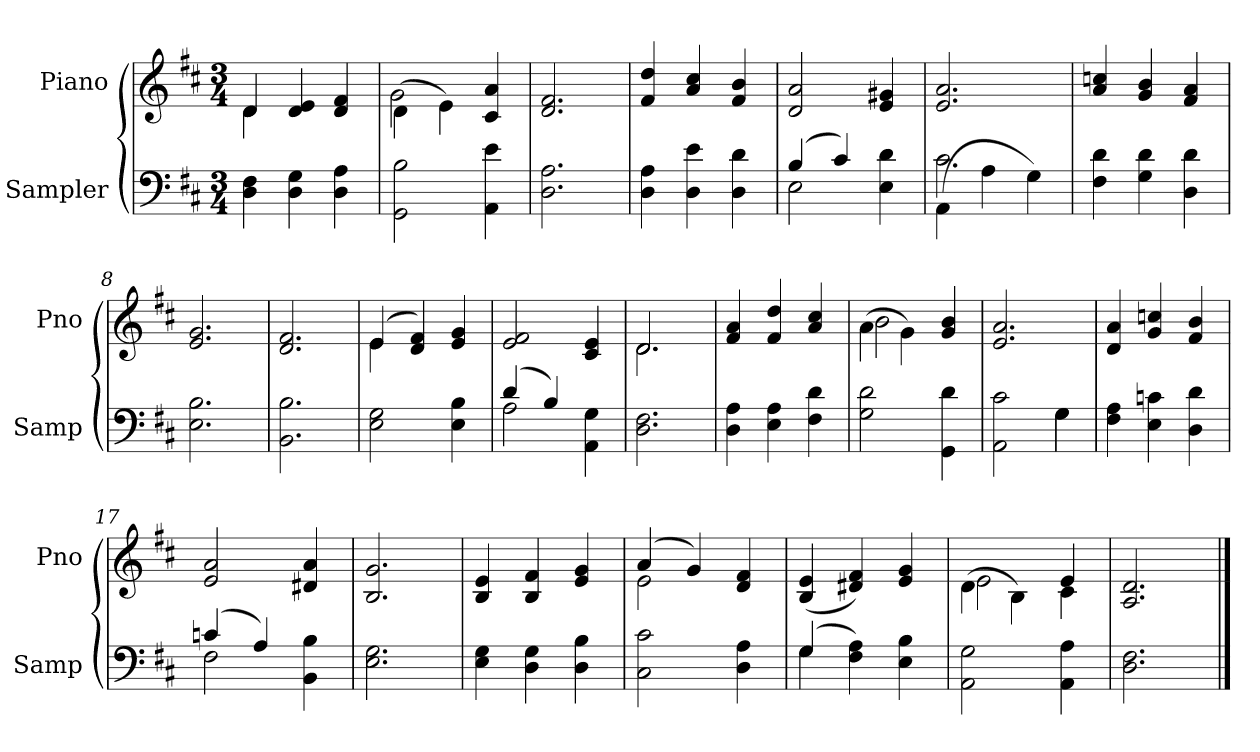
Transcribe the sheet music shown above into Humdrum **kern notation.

**kern	**kern
*part2	*part1
*staff2	*staff1
*I"Sampler	*I"Piano
*I'Samp	*I'Pno
*clefF4	*clefG2
*k[f#c#]	*k[f#c#]
*D:	*D:
*M3/4	*M3/4
=1	=1
*	*^
4D\ 4F#\	4d/	4d
4D\ 4G\	4d/ 4e/	2ryy
4D\ 4A\	4d/ 4f#/	.
=2	=2	=2
2GG\ 2B\	(4d\	2g
.	4e\)	.
4AA\ 4e\	4c#/ 4a/	4ryy
*	*v	*v
=3	=3
2.D\ 2.A\	2.d/ 2.f#/
=4	=4
4D\ 4A\	4f#/ 4dd/
4D\ 4e\	4a/ 4cc#/
4D\ 4d\	4f#/ 4b/
=5	=5
*^	*
(4B/	2E	2d/ 2a/
4c#/)	.	.
4E\ 4d\	4ryy	4e/ 4g#X/
=6	=6	=6
(4AA\	2.c#	2.e/ 2.a/
4A\	.	.
4G\)	.	.
*v	*v	*
=7	=7
4F#\ 4d\	4a/ 4ccn/
4G\ 4d\	4g/ 4b/
4D\ 4d\	4f#/ 4a/
=8	=8
2.E\ 2.B\	2.e/ 2.g/
=9	=9
2.BB\ 2.B\	2.d/ 2.f#/
=10	=10
*	*^
2E\ 2G\	(4e/	4e
.	4d/ 4f#/)	2ryy
4E\ 4B\	4e/ 4g/	.
*	*v	*v
=11	=11
*^	*
(4d/	2A	2e/ 2f#/
4B/)	.	.
4AA\ 4G\	4ryy	4c#/ 4e/
*v	*v	*
=12	=12
*	*^
2.D\ 2.F#\	2.d/	2.d
*	*v	*v
=13	=13
4D\ 4A\	4f#/ 4a/
4E\ 4A\	4f#/ 4dd/
4F#\ 4d\	4a/ 4cc#/
=14	=14
*	*^
2G\ 2d\	(4a\	2b
.	4g\)	.
4GG\ 4d\	4g/ 4b/	4ryy
*	*v	*v
=15	=15
*^	*
2AA\ 2c#\	2ryy	2.e/ 2.a/
4G\	4G	.
*v	*v	*
=16	=16
4F#\ 4A\	4d/ 4a/
4E\ 4cn\	4g/ 4ccn/
4D\ 4d\	4f#/ 4b/
=17	=17
*^	*
(4cn/	2F#	2e/ 2a/
4A/)	.	.
4BB\ 4B\	4ryy	4d#X/ 4a/
*v	*v	*
=18	=18
2.E\ 2.G\	2.B/ 2.g/
=19	=19
4E\ 4G\	4B/ 4e/
4D\ 4G\	4B/ 4f#/
4D\ 4B\	4e/ 4g/
=20	=20
*	*^
2C#\ 2c#\	(4a/	2e
.	4g/)	.
4D\ 4A\	4d/ 4f#/	4ryy
*	*v	*v
=21	=21
*^	*
(4G/	4G	(4B/ 4e/
4F#\ 4A\)	2ryy	4d#X/ 4f#/)
4E\ 4B\	.	4e/ 4g/
*v	*v	*
=22	=22
*	*^
2AA\ 2G\	(4d\	2e
.	4B\)	.
4AA\ 4A\	4e/	4c#
*	*v	*v
=23	=23
2.D 2.F#	2.A/ 2.d/
==	==
*-	*-
